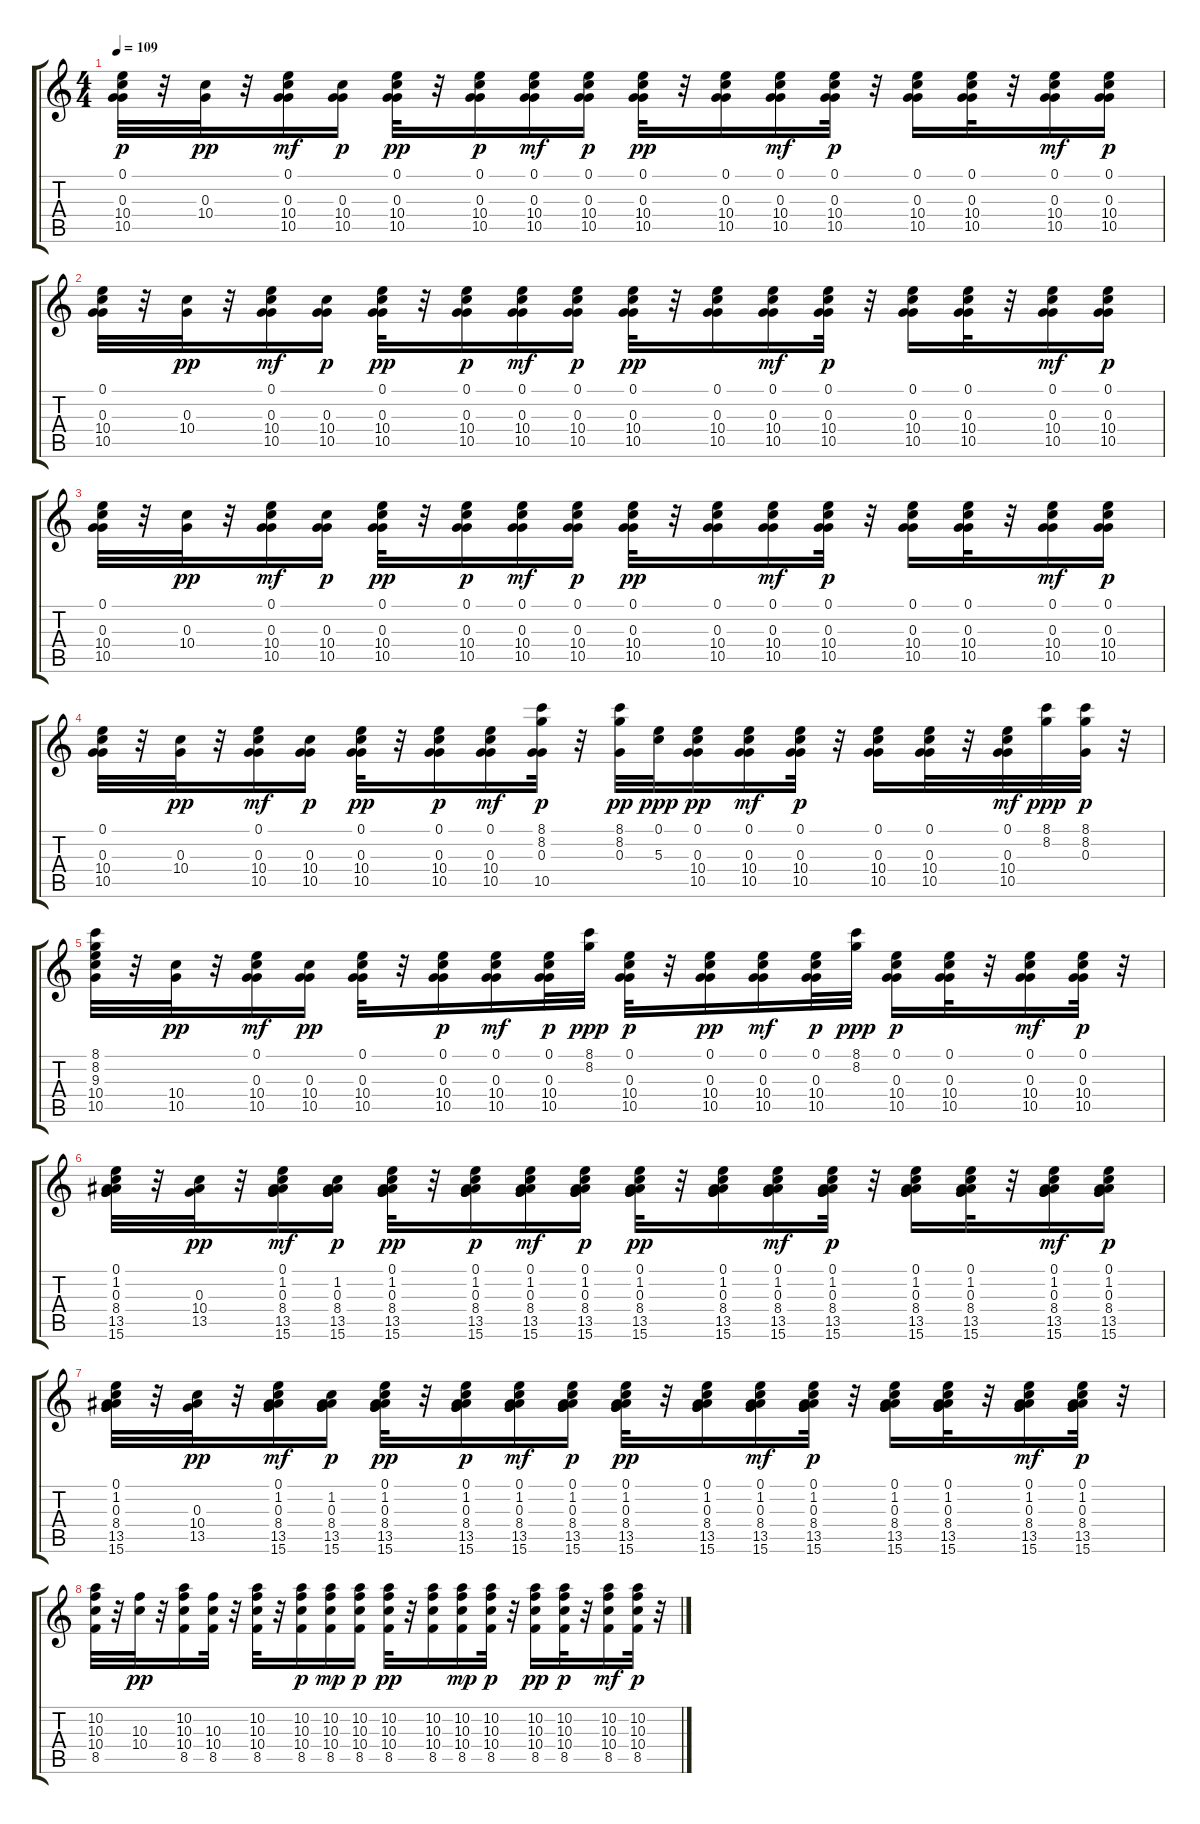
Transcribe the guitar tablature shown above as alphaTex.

\track "" {instrument electricguitarclean}
\staff {score tabs}
\tuning (E4 B3 G3 D3 A2 E2) {hide}
\ts (4 4)
\tempo 109
\clef g2
\ks c
(0.1 0.3 10.4 10.5).32{dy p} r.32 (0.3 10.4).32{dy pp} r.32 (0.1 0.3 10.4 10.5).16{dy mf} (0.3 10.4 10.5).16{dy p} (0.1 0.3 10.4 10.5).32{dy pp} r.32 (0.1 0.3 10.4 10.5).16{dy p} (0.1 0.3 10.4 10.5).16{dy mf} (0.1 0.3 10.4 10.5).16{dy p} (0.1 0.3 10.4 10.5).32{dy pp} r.32 (0.1 0.3 10.4 10.5).16 (0.1 0.3 10.4 10.5).16{dy mf} (0.1 0.3 10.4 10.5).32{dy p} r.32 (0.1 0.3 10.4 10.5).16 (0.1 0.3 10.4 10.5).32 r.32 (0.1 0.3 10.4 10.5).16{dy mf} (0.1 0.3 10.4 10.5).16{dy p} |
(0.1 0.3 10.4 10.5).32 r.32 (0.3 10.4).32{dy pp} r.32 (0.1 0.3 10.4 10.5).16{dy mf} (0.3 10.4 10.5).16{dy p} (0.1 0.3 10.4 10.5).32{dy pp} r.32 (0.1 0.3 10.4 10.5).16{dy p} (0.1 0.3 10.4 10.5).16{dy mf} (0.1 0.3 10.4 10.5).16{dy p} (0.1 0.3 10.4 10.5).32{dy pp} r.32 (0.1 0.3 10.4 10.5).16 (0.1 0.3 10.4 10.5).16{dy mf} (0.1 0.3 10.4 10.5).32{dy p} r.32 (0.1 0.3 10.4 10.5).16 (0.1 0.3 10.4 10.5).32 r.32 (0.1 0.3 10.4 10.5).16{dy mf} (0.1 0.3 10.4 10.5).16{dy p} |
(0.1 0.3 10.4 10.5).32 r.32 (0.3 10.4).32{dy pp} r.32 (0.1 0.3 10.4 10.5).16{dy mf} (0.3 10.4 10.5).16{dy p} (0.1 0.3 10.4 10.5).32{dy pp} r.32 (0.1 0.3 10.4 10.5).16{dy p} (0.1 0.3 10.4 10.5).16{dy mf} (0.1 0.3 10.4 10.5).16{dy p} (0.1 0.3 10.4 10.5).32{dy pp} r.32 (0.1 0.3 10.4 10.5).16 (0.1 0.3 10.4 10.5).16{dy mf} (0.1 0.3 10.4 10.5).32{dy p} r.32 (0.1 0.3 10.4 10.5).16 (0.1 0.3 10.4 10.5).32 r.32 (0.1 0.3 10.4 10.5).16{dy mf} (0.1 0.3 10.4 10.5).16{dy p} |
(0.1 0.3 10.4 10.5).32 r.32 (0.3 10.4).32{dy pp} r.32 (0.1 0.3 10.4 10.5).16{dy mf} (0.3 10.4 10.5).16{dy p} (0.1 0.3 10.4 10.5).32{dy pp} r.32 (0.1 0.3 10.4 10.5).16{dy p} (0.1 0.3 10.4 10.5).16{dy mf} (8.1 8.2 0.3 10.5).32{dy p} r.32 (8.1 8.2 0.3).32{dy pp} (0.1 5.3).32{dy ppp} (0.1 0.3 10.4 10.5).16{dy pp} (0.1 0.3 10.4 10.5).16{dy mf} (0.1 0.3 10.4 10.5).32{dy p} r.32 (0.1 0.3 10.4 10.5).16 (0.1 0.3 10.4 10.5).32 r.32 (0.1 0.3 10.4 10.5).32{dy mf} (8.1 8.2).32{dy ppp} (8.1 8.2 0.3).32{dy p} r.32 |
(8.1 8.2 9.3 10.4 10.5).32 r.32 (10.4 10.5).32{dy pp} r.32 (0.1 0.3 10.4 10.5).16{dy mf} (0.3 10.4 10.5).16{dy pp} (0.1 0.3 10.4 10.5).32 r.32 (0.1 0.3 10.4 10.5).16{dy p} (0.1 0.3 10.4 10.5).16{dy mf} (0.1 0.3 10.4 10.5).32{dy p} (8.1 8.2).32{dy ppp} (0.1 0.3 10.4 10.5).32{dy p} r.32 (0.1 0.3 10.4 10.5).16{dy pp} (0.1 0.3 10.4 10.5).16{dy mf} (0.1 0.3 10.4 10.5).32{dy p} (8.1 8.2).32{dy ppp} (0.1 0.3 10.4 10.5).16{dy p} (0.1 0.3 10.4 10.5).32 r.32 (0.1 0.3 10.4 10.5).16{dy mf} (0.1 0.3 10.4 10.5).32{dy p} r.32 |
(0.1 1.2 0.3 8.4 13.5 15.6).32 r.32 (0.3 10.4 13.5).32{dy pp} r.32 (0.1 1.2 0.3 8.4 13.5 15.6).16{dy mf} (1.2 0.3 8.4 13.5 15.6).16{dy p} (0.1 1.2 0.3 8.4 13.5 15.6).32{dy pp} r.32 (0.1 1.2 0.3 8.4 13.5 15.6).16{dy p} (0.1 1.2 0.3 8.4 13.5 15.6).16{dy mf} (0.1 1.2 0.3 8.4 13.5 15.6).16{dy p} (0.1 1.2 0.3 8.4 13.5 15.6).32{dy pp} r.32 (0.1 1.2 0.3 8.4 13.5 15.6).16 (0.1 1.2 0.3 8.4 13.5 15.6).16{dy mf} (0.1 1.2 0.3 8.4 13.5 15.6).32{dy p} r.32 (0.1 1.2 0.3 8.4 13.5 15.6).16 (0.1 1.2 0.3 8.4 13.5 15.6).32 r.32 (0.1 1.2 0.3 8.4 13.5 15.6).16{dy mf} (0.1 1.2 0.3 8.4 13.5 15.6).16{dy p} |
(0.1 1.2 0.3 8.4 13.5 15.6).32 r.32 (0.3 10.4 13.5).32{dy pp} r.32 (0.1 1.2 0.3 8.4 13.5 15.6).16{dy mf} (1.2 0.3 8.4 13.5 15.6).16{dy p} (0.1 1.2 0.3 8.4 13.5 15.6).32{dy pp} r.32 (0.1 1.2 0.3 8.4 13.5 15.6).16{dy p} (0.1 1.2 0.3 8.4 13.5 15.6).16{dy mf} (0.1 1.2 0.3 8.4 13.5 15.6).16{dy p} (0.1 1.2 0.3 8.4 13.5 15.6).32{dy pp} r.32 (0.1 1.2 0.3 8.4 13.5 15.6).16 (0.1 1.2 0.3 8.4 13.5 15.6).16{dy mf} (0.1 1.2 0.3 8.4 13.5 15.6).32{dy p} r.32 (0.1 1.2 0.3 8.4 13.5 15.6).16 (0.1 1.2 0.3 8.4 13.5 15.6).32 r.32 (0.1 1.2 0.3 8.4 13.5 15.6).16{dy mf} (0.1 1.2 0.3 8.4 13.5 15.6).32{dy p} r.32 |
(10.2 10.3 10.4 8.5).32 r.32 (10.3 10.4).32{dy pp} r.32 (10.2 10.3 10.4 8.5).16 (10.3 10.4 8.5).32 r.32 (10.2 10.3 10.4 8.5).32 r.32 (10.2 10.3 10.4 8.5).16{dy p} (10.2 10.3 10.4 8.5).16{dy mp} (10.2 10.3 10.4 8.5).16{dy p} (10.2 10.3 10.4 8.5).32{dy pp} r.32 (10.2 10.3 10.4 8.5).16 (10.2 10.3 10.4 8.5).16{dy mp} (10.2 10.3 10.4 8.5).32{dy p} r.32 (10.2 10.3 10.4 8.5).16{dy pp} (10.2 10.3 10.4 8.5).32{dy p} r.32 (10.2 10.3 10.4 8.5).16{dy mf} (10.2 10.3 10.4 8.5).32{dy p} r.32
